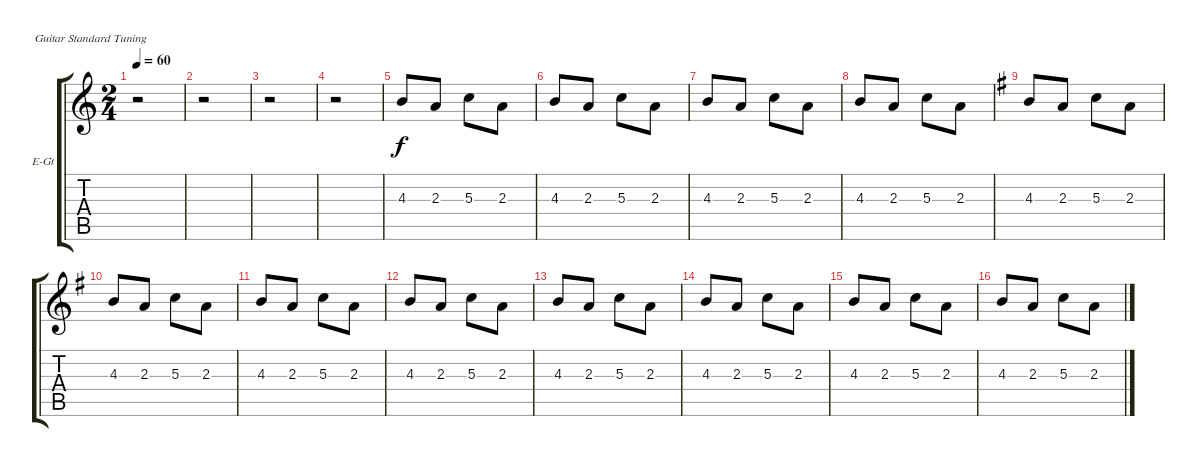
\defaultSystemsLayout 4
\bracketExtendMode groupsimilarinstruments
\firstSystemTrackNameOrientation horizontal
\otherSystemsTrackNameOrientation horizontal
\track ("Electric Guitar" "E-Gt") {instrument electricguitarclean}
\staff {score tabs}
\tuning (E4 B3 G3 D3 A2 E2)
\ts (2 4)
\tempo 60
\clef g2
\ks aminor
r.2{dy f} |
r.2 |
r.2 |
r.2 |
4.3.8 2.3.8 5.3.8 2.3.8 |
4.3.8 2.3.8 5.3.8 2.3.8 |
4.3.8 2.3.8 5.3.8 2.3.8 |
4.3.8 2.3.8 5.3.8 2.3.8 |
\ks eminor
4.3.8 2.3.8 5.3.8 2.3.8 |
4.3.8 2.3.8 5.3.8 2.3.8 |
4.3.8 2.3.8 5.3.8 2.3.8 |
4.3.8 2.3.8 5.3.8 2.3.8 |
4.3.8 2.3.8 5.3.8 2.3.8 |
4.3.8 2.3.8 5.3.8 2.3.8 |
4.3.8 2.3.8 5.3.8 2.3.8 |
4.3.8 2.3.8 5.3.8 2.3.8
